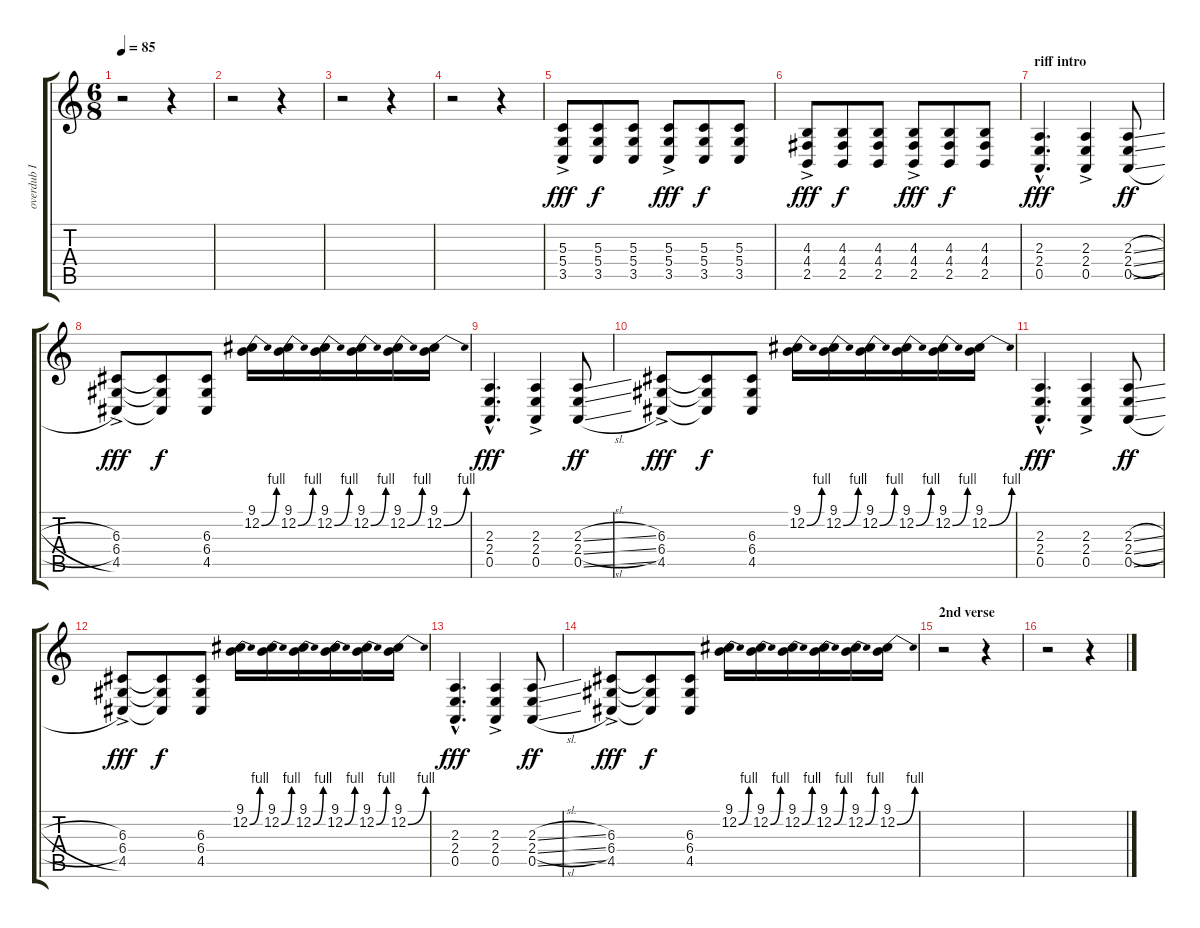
\track ("overdub I" "overdub I") {instrument lead5charang}
\staff {score tabs}
\tuning (E4 B3 G3 D3 A2 E2) {hide}
\ts (6 8)
\tempo 85
\clef g2
\ks c
r.2{dy fff} r.4 |
r.2 r.4 |
r.2 r.4 |
r.2 r.4 |
(5.3{ac} 5.4{ac} 3.5{ac}).8 (5.3 5.4 3.5).8{dy f} (5.3 5.4 3.5).8 (5.3{ac} 5.4{ac} 3.5{ac}).8{dy fff} (5.3 5.4 3.5).8{dy f} (5.3 5.4 3.5).8 |
(4.3{ac} 4.4{ac} 2.5{ac}).8{dy fff} (4.3 4.4 2.5).8{dy f} (4.3 4.4 2.5).8 (4.3{ac} 4.4{ac} 2.5{ac}).8{dy fff} (4.3 4.4 2.5).8{dy f} (4.3 4.4 2.5).8 |
\section ("" "riff intro")
(2.3{hac} 2.4{hac} 0.5{hac}).4{d dy fff instrument lead5charang} (2.3{ac} 2.4{ac} 0.5{ac}).4 (2.3{sl} 2.4{sl} 0.5{sl}).8{dy ff} |
(6.3{ac} 6.4{ac} 4.5{ac}).8{dy fff} (6.3{t} 6.4{t} 4.5{t}).8{dy f} (6.3 6.4 4.5).8 (9.1 12.2{be (bend 0 0 60 4)}).16 (9.1 12.2{be (bend 0 0 60 4)}).16 (9.1 12.2{be (bend 0 0 60 4)}).16 (9.1 12.2{be (bend 0 0 60 4)}).16 (9.1 12.2{be (bend 0 0 60 4)}).16 (9.1 12.2{be (bend 0 0 60 4)}).16 |
(2.3{hac} 2.4{hac} 0.5{hac}).4{d dy fff} (2.3{ac} 2.4{ac} 0.5{ac}).4 (2.3{sl} 2.4{sl} 0.5{sl}).8{dy ff} |
(6.3{ac} 6.4{ac} 4.5{ac}).8{dy fff} (6.3{t} 6.4{t} 4.5{t}).8{dy f} (6.3 6.4 4.5).8 (9.1 12.2{be (bend 0 0 60 4)}).16 (9.1 12.2{be (bend 0 0 60 4)}).16 (9.1 12.2{be (bend 0 0 60 4)}).16 (9.1 12.2{be (bend 0 0 60 4)}).16 (9.1 12.2{be (bend 0 0 60 4)}).16 (9.1 12.2{be (bend 0 0 60 4)}).16 |
(2.3{hac} 2.4{hac} 0.5{hac}).4{d dy fff} (2.3{ac} 2.4{ac} 0.5{ac}).4 (2.3{sl} 2.4{sl} 0.5{sl}).8{dy ff} |
(6.3{ac} 6.4{ac} 4.5{ac}).8{dy fff} (6.3{t} 6.4{t} 4.5{t}).8{dy f} (6.3 6.4 4.5).8 (9.1 12.2{be (bend 0 0 60 4)}).16 (9.1 12.2{be (bend 0 0 60 4)}).16 (9.1 12.2{be (bend 0 0 60 4)}).16 (9.1 12.2{be (bend 0 0 60 4)}).16 (9.1 12.2{be (bend 0 0 60 4)}).16 (9.1 12.2{be (bend 0 0 60 4)}).16 |
(2.3{hac} 2.4{hac} 0.5{hac}).4{d dy fff} (2.3{ac} 2.4{ac} 0.5{ac}).4 (2.3{sl} 2.4{sl} 0.5{sl}).8{dy ff} |
(6.3{ac} 6.4{ac} 4.5{ac}).8{dy fff} (6.3{t} 6.4{t} 4.5{t}).8{dy f} (6.3 6.4 4.5).8 (9.1 12.2{be (bend 0 0 60 4)}).16 (9.1 12.2{be (bend 0 0 60 4)}).16 (9.1 12.2{be (bend 0 0 60 4)}).16 (9.1 12.2{be (bend 0 0 60 4)}).16 (9.1 12.2{be (bend 0 0 60 4)}).16 (9.1 12.2{be (bend 0 0 60 4)}).16 |
\section ("" "2nd verse")
r.2 r.4 |
r.2 r.4
